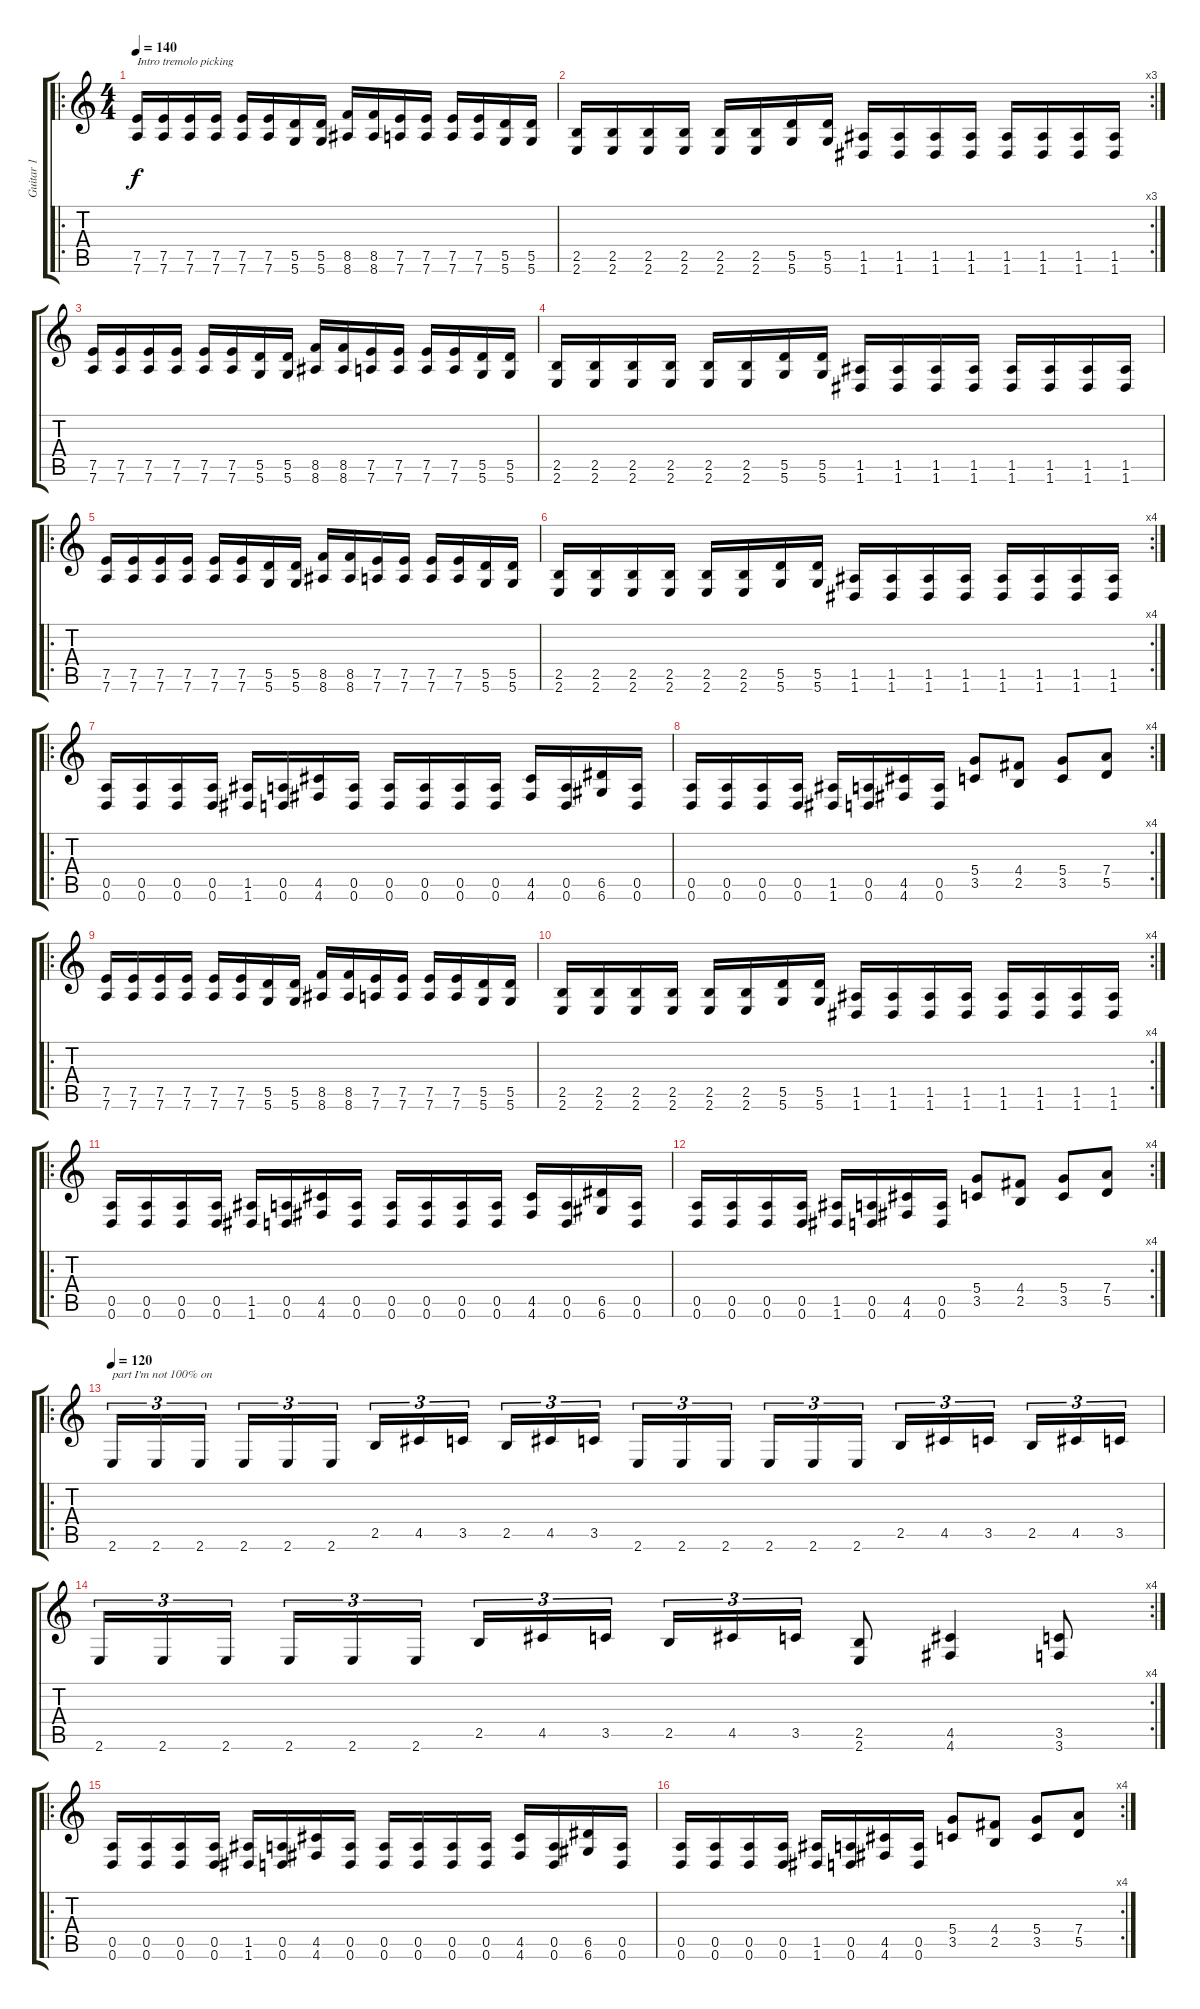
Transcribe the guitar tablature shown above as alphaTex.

\track ("Guitar 1" "Guitar 1") {instrument distortionguitar}
\staff {score tabs}
\tuning (E4 B3 G3 D3 A2 D2) {hide}
\ro
\ts (4 4)
\tempo 140
\clef g2
\ks c
(7.5 7.6).16{txt "Intro tremolo picking" dy f instrument distortionguitar} (7.5 7.6).16 (7.5 7.6).16 (7.5 7.6).16 (7.5 7.6).16 (7.5 7.6).16 (5.5 5.6).16 (5.5 5.6).16 (8.5 8.6).16 (8.5 8.6).16 (7.5 7.6).16 (7.5 7.6).16 (7.5 7.6).16 (7.5 7.6).16 (5.5 5.6).16 (5.5 5.6).16 |
\rc 3
(2.5 2.6).16 (2.5 2.6).16 (2.5 2.6).16 (2.5 2.6).16 (2.5 2.6).16 (2.5 2.6).16 (5.5 5.6).16 (5.5 5.6).16 (1.5 1.6).16 (1.5 1.6).16 (1.5 1.6).16 (1.5 1.6).16 (1.5 1.6).16 (1.5 1.6).16 (1.5 1.6).16 (1.5 1.6).16 |
(7.5 7.6).16 (7.5 7.6).16 (7.5 7.6).16 (7.5 7.6).16 (7.5 7.6).16 (7.5 7.6).16 (5.5 5.6).16 (5.5 5.6).16 (8.5 8.6).16 (8.5 8.6).16 (7.5 7.6).16 (7.5 7.6).16 (7.5 7.6).16 (7.5 7.6).16 (5.5 5.6).16 (5.5 5.6).16 |
(2.5 2.6).16 (2.5 2.6).16 (2.5 2.6).16 (2.5 2.6).16 (2.5 2.6).16 (2.5 2.6).16 (5.5 5.6).16 (5.5 5.6).16 (1.5 1.6).16 (1.5 1.6).16 (1.5 1.6).16 (1.5 1.6).16 (1.5 1.6).16 (1.5 1.6).16 (1.5 1.6).16 (1.5 1.6).16 |
\ro
(7.5 7.6).16 (7.5 7.6).16 (7.5 7.6).16 (7.5 7.6).16 (7.5 7.6).16 (7.5 7.6).16 (5.5 5.6).16 (5.5 5.6).16 (8.5 8.6).16 (8.5 8.6).16 (7.5 7.6).16 (7.5 7.6).16 (7.5 7.6).16 (7.5 7.6).16 (5.5 5.6).16 (5.5 5.6).16 |
\rc 4
(2.5 2.6).16 (2.5 2.6).16 (2.5 2.6).16 (2.5 2.6).16 (2.5 2.6).16 (2.5 2.6).16 (5.5 5.6).16 (5.5 5.6).16 (1.5 1.6).16 (1.5 1.6).16 (1.5 1.6).16 (1.5 1.6).16 (1.5 1.6).16 (1.5 1.6).16 (1.5 1.6).16 (1.5 1.6).16 |
\ro
(0.5 0.6).16 (0.5 0.6).16 (0.5 0.6).16 (0.5 0.6).16 (1.5 1.6).16 (0.5 0.6).16 (4.5 4.6).16 (0.5 0.6).16 (0.5 0.6).16 (0.5 0.6).16 (0.5 0.6).16 (0.5 0.6).16 (4.5 4.6).16 (0.5 0.6).16 (6.5 6.6).16 (0.5 0.6).16 |
\rc 4
(0.5 0.6).16 (0.5 0.6).16 (0.5 0.6).16 (0.5 0.6).16 (1.5 1.6).16 (0.5 0.6).16 (4.5 4.6).16 (0.5 0.6).16 (5.4 3.5).8 (4.4 2.5).8 (5.4 3.5).8 (7.4 5.5).8 |
\ro
(7.5 7.6).16 (7.5 7.6).16 (7.5 7.6).16 (7.5 7.6).16 (7.5 7.6).16 (7.5 7.6).16 (5.5 5.6).16 (5.5 5.6).16 (8.5 8.6).16 (8.5 8.6).16 (7.5 7.6).16 (7.5 7.6).16 (7.5 7.6).16 (7.5 7.6).16 (5.5 5.6).16 (5.5 5.6).16 |
\rc 4
(2.5 2.6).16 (2.5 2.6).16 (2.5 2.6).16 (2.5 2.6).16 (2.5 2.6).16 (2.5 2.6).16 (5.5 5.6).16 (5.5 5.6).16 (1.5 1.6).16 (1.5 1.6).16 (1.5 1.6).16 (1.5 1.6).16 (1.5 1.6).16 (1.5 1.6).16 (1.5 1.6).16 (1.5 1.6).16 |
\ro
(0.5 0.6).16 (0.5 0.6).16 (0.5 0.6).16 (0.5 0.6).16 (1.5 1.6).16 (0.5 0.6).16 (4.5 4.6).16 (0.5 0.6).16 (0.5 0.6).16 (0.5 0.6).16 (0.5 0.6).16 (0.5 0.6).16 (4.5 4.6).16 (0.5 0.6).16 (6.5 6.6).16 (0.5 0.6).16 |
\rc 4
(0.5 0.6).16 (0.5 0.6).16 (0.5 0.6).16 (0.5 0.6).16 (1.5 1.6).16 (0.5 0.6).16 (4.5 4.6).16 (0.5 0.6).16 (5.4 3.5).8 (4.4 2.5).8 (5.4 3.5).8 (7.4 5.5).8 |
\ro
\tempo 120
2.6.16{tu (3 2) txt "part I'm not 100% on"} 2.6.16{tu (3 2)} 2.6.16{tu (3 2)} 2.6.16{tu (3 2)} 2.6.16{tu (3 2)} 2.6.16{tu (3 2)} 2.5.16{tu (3 2)} 4.5.16{tu (3 2)} 3.5.16{tu (3 2)} 2.5.16{tu (3 2)} 4.5.16{tu (3 2)} 3.5.16{tu (3 2)} 2.6.16{tu (3 2)} 2.6.16{tu (3 2)} 2.6.16{tu (3 2)} 2.6.16{tu (3 2)} 2.6.16{tu (3 2)} 2.6.16{tu (3 2)} 2.5.16{tu (3 2)} 4.5.16{tu (3 2)} 3.5.16{tu (3 2)} 2.5.16{tu (3 2)} 4.5.16{tu (3 2)} 3.5.16{tu (3 2)} |
\rc 4
2.6.16{tu (3 2)} 2.6.16{tu (3 2)} 2.6.16{tu (3 2)} 2.6.16{tu (3 2)} 2.6.16{tu (3 2)} 2.6.16{tu (3 2)} 2.5.16{tu (3 2)} 4.5.16{tu (3 2)} 3.5.16{tu (3 2)} 2.5.16{tu (3 2)} 4.5.16{tu (3 2)} 3.5.16{tu (3 2)} (2.5 2.6).8 (4.5 4.6).4 (3.5 3.6).8 |
\ro
(0.5 0.6).16 (0.5 0.6).16 (0.5 0.6).16 (0.5 0.6).16 (1.5 1.6).16 (0.5 0.6).16 (4.5 4.6).16 (0.5 0.6).16 (0.5 0.6).16 (0.5 0.6).16 (0.5 0.6).16 (0.5 0.6).16 (4.5 4.6).16 (0.5 0.6).16 (6.5 6.6).16 (0.5 0.6).16 |
\rc 4
(0.5 0.6).16 (0.5 0.6).16 (0.5 0.6).16 (0.5 0.6).16 (1.5 1.6).16 (0.5 0.6).16 (4.5 4.6).16 (0.5 0.6).16 (5.4 3.5).8 (4.4 2.5).8 (5.4 3.5).8 (7.4 5.5).8
